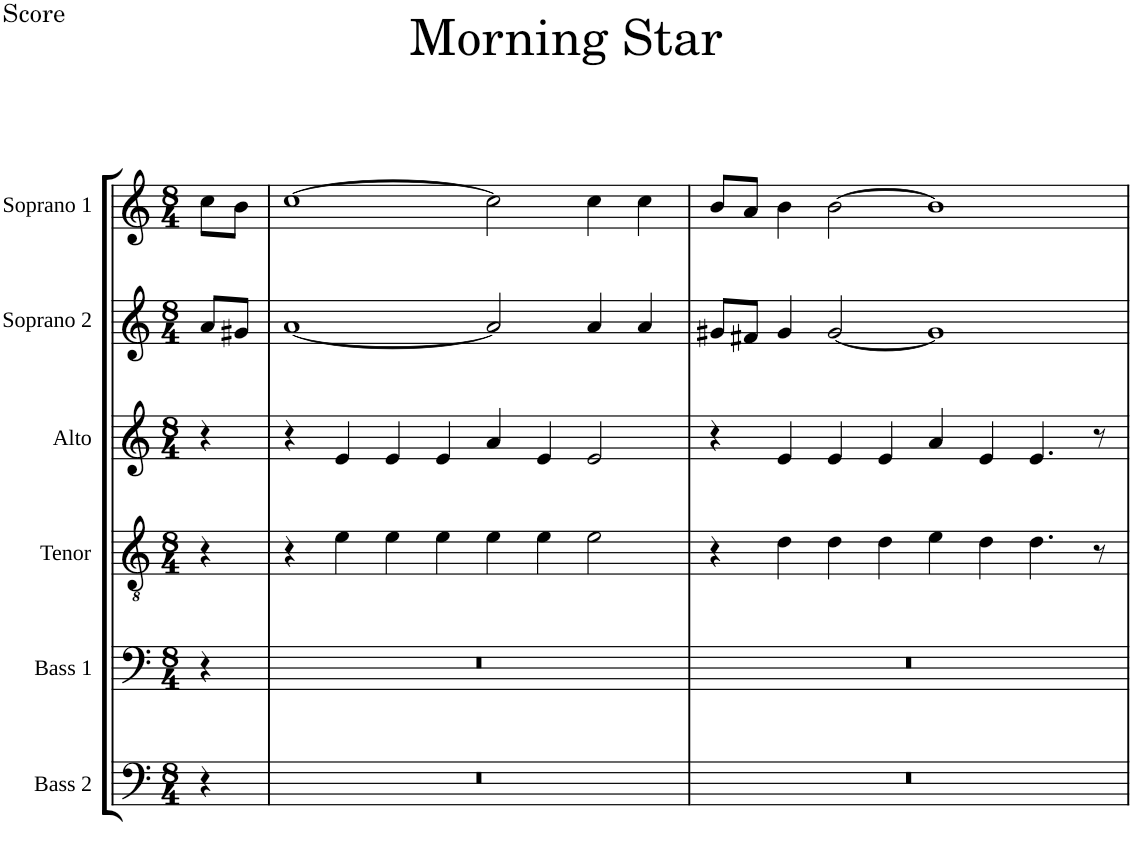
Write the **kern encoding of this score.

**kern	**kern	**kern	**kern	**kern	**kern
*part6	*part5	*part4	*part3	*part2	*part1
*staff6	*staff5	*staff4	*staff3	*staff2	*staff1
*I"Bass 2	*I"Bass 1	*I"Tenor	*I"Alto	*I"Soprano 2	*I"Soprano 1
*I'B2	*I'B1	*I'T.	*I'A.	*I'S2	*I'S1
*clefF4	*clefF4	*clefGv2	*clefG2	*clefG2	*clefG2
*k[]	*k[]	*k[]	*k[]	*k[]	*k[]
*M8/4	*M8/4	*M8/4	*M8/4	*M8/4	*M8/4
=	=	=	=	=	=
4r	4r	4r	4r	8a/L	8cc\L
.	.	.	.	8g#X/J	8b\J
=1	=1	=1	=1	=1	=1
0r	0r	4r	4r	[1a	[1cc
.	.	4e\	4e/	.	.
.	.	4e\	4e/	.	.
.	.	4e\	4e/	.	.
.	.	4e\	4a/	2a/]	2cc\]
.	.	4e\	4e/	.	.
.	.	2e\	2e/	4a/	4cc\
.	.	.	.	4a/	4cc\
=2	=2	=2	=2	=2	=2
0r	0r	4r	4r	8g#X/L	8b/L
.	.	.	.	8f#X/J	8a/J
.	.	4d\	4e/	4g#/	4b\
.	.	4d\	4e/	[2g#/	[2b\
.	.	4d\	4e/	.	.
.	.	4e\	4a/	1g#]	1b]
.	.	4d\	4e/	.	.
.	.	4.d\	4.e/	.	.
.	.	8r	8r	.	.
=	=	=	=	=	=
*-	*-	*-	*-	*-	*-
